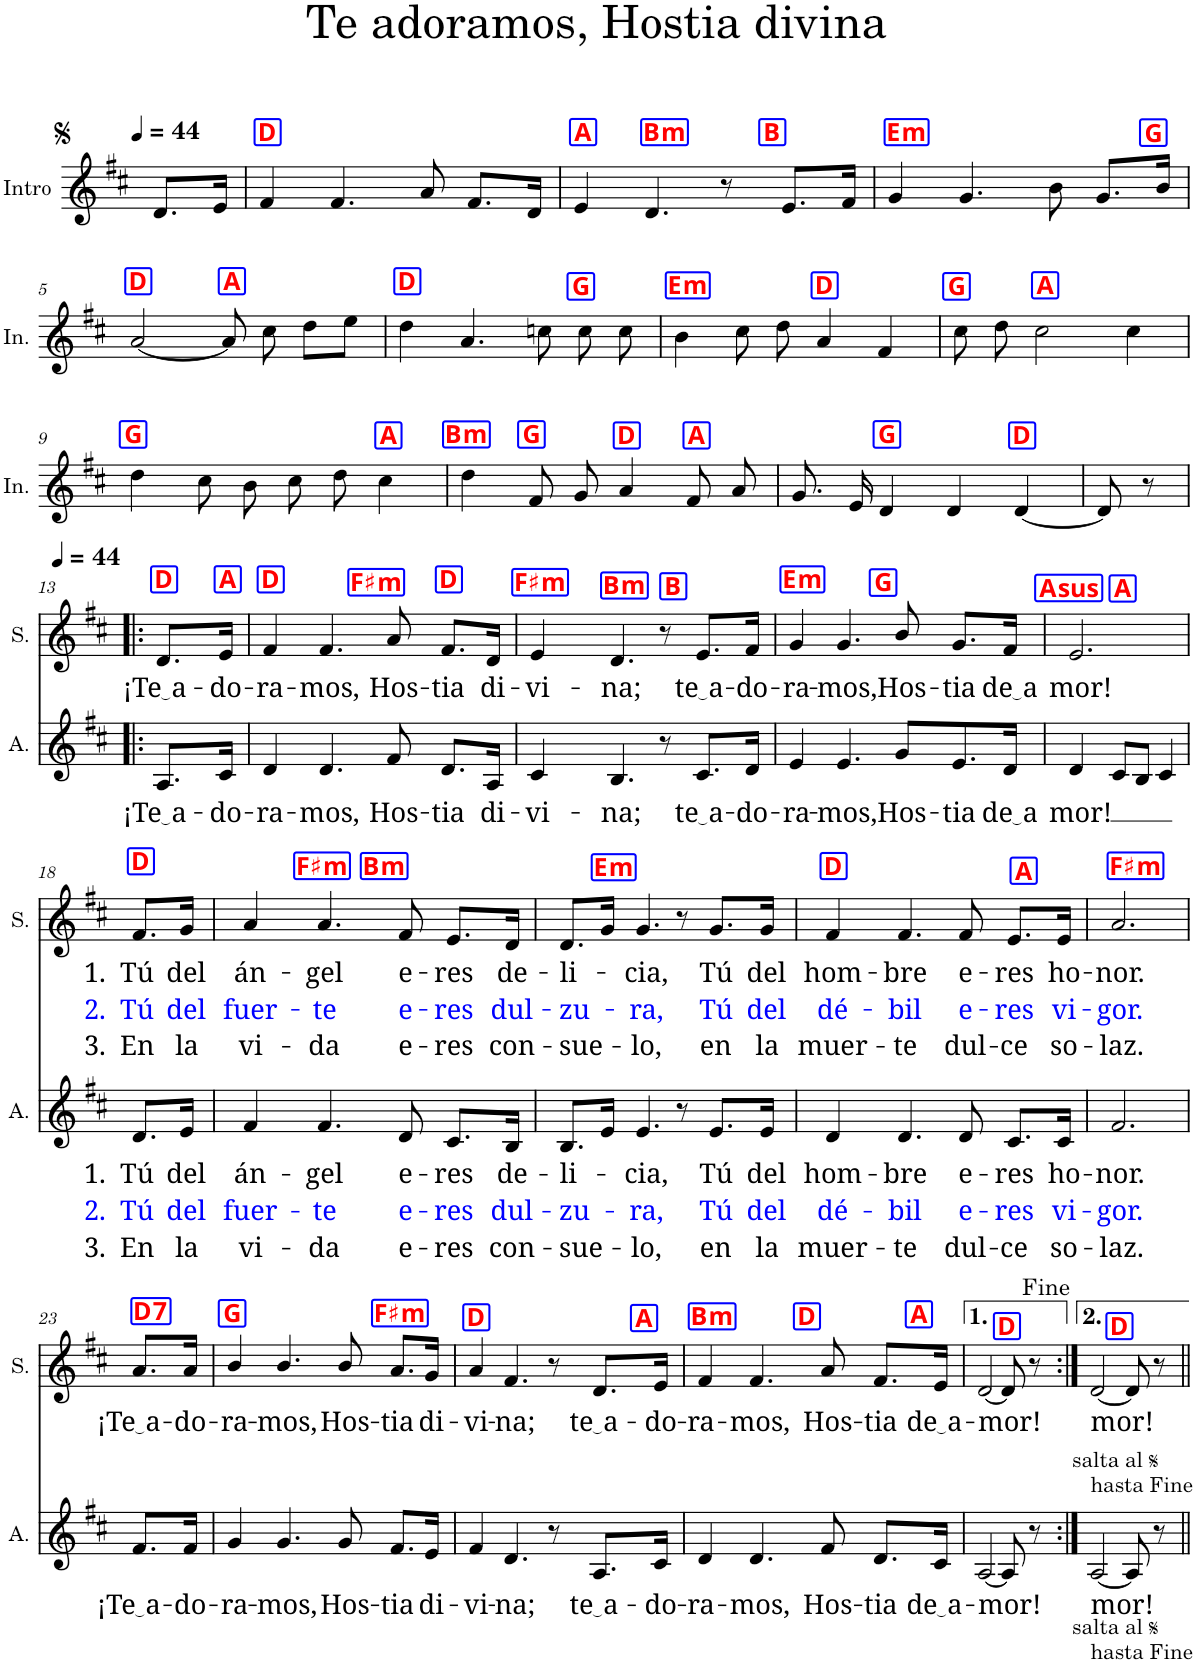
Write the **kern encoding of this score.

**kern	**harte	**kern	**text	**text	**text	**kern	**text	**text	**text	**harte
*part3	*part3	*part2	*part2	*part2	*part2	*part1	*part1	*part1	*part1	*part1
*staff3	*	*staff2	*staff2	*staff2	*staff2	*staff1	*staff1	*staff1	*staff1	*
*I"Intro	*	*I"A.	*	*	*	*I"S.	*	*	*	*
*I'In.	*	*I'A.	*	*	*	*I'S.	*	*	*	*
*clefG2	*	*clefG2	*	*	*	*clefG2	*	*	*	*
*k[f#c#]	*	*k[f#c#]	*	*	*	*k[f#c#]	*	*	*	*
*MM44	*	*MM44	*	*	*	*MM44	*	*	*	*
=1	=1	=1	=1	=1	=1	=1	=1	=1	=1	=1
8.d/L	.	4r	.	.	.	4r	.	.	.	.
16e/Jk	.	.	.	.	.	.	.	.	.	.
=2	=2	=2	=2	=2	=2	=2	=2	=2	=2	=2
4f#/	D:maj	1r	.	.	.	1r	.	.	.	.
4.f#/	.	.	.	.	.	.	.	.	.	.
8a/	.	.	.	.	.	.	.	.	.	.
8.f#/L	.	.	.	.	.	.	.	.	.	.
16d/Jk	.	.	.	.	.	.	.	.	.	.
=3	=3	=3	=3	=3	=3	=3	=3	=3	=3	=3
4e/	A:maj	1r	.	.	.	1r	.	.	.	.
!	!LO:H:kt=m	!	!	!	!	!	!	!	!	!
4.d/	B:min	.	.	.	.	.	.	.	.	.
8r	.	.	.	.	.	.	.	.	.	.
8.e/L	B:maj	.	.	.	.	.	.	.	.	.
16f#/Jk	.	.	.	.	.	.	.	.	.	.
=4	=4	=4	=4	=4	=4	=4	=4	=4	=4	=4
!	!LO:H:kt=m	!	!	!	!	!	!	!	!	!
4g/	E:min	1r	.	.	.	1r	.	.	.	.
4.g/	.	.	.	.	.	.	.	.	.	.
8b\	.	.	.	.	.	.	.	.	.	.
8.g/L	.	.	.	.	.	.	.	.	.	.
16b/Jk	G:maj	.	.	.	.	.	.	.	.	.
!!LO:LB:g=z
=5	=5	=5	=5	=5	=5	=5	=5	=5	=5	=5
[2a/	D:maj	1r	.	.	.	1r	.	.	.	.
8a/]	A:maj	.	.	.	.	.	.	.	.	.
8cc#\	.	.	.	.	.	.	.	.	.	.
8dd\L	.	.	.	.	.	.	.	.	.	.
8ee\J	.	.	.	.	.	.	.	.	.	.
=6	=6	=6	=6	=6	=6	=6	=6	=6	=6	=6
4dd\	D:maj	1r	.	.	.	1r	.	.	.	.
4.a/	.	.	.	.	.	.	.	.	.	.
8ccn\	.	.	.	.	.	.	.	.	.	.
8cc\	G:maj	.	.	.	.	.	.	.	.	.
8cc\	.	.	.	.	.	.	.	.	.	.
=7	=7	=7	=7	=7	=7	=7	=7	=7	=7	=7
!	!LO:H:kt=m	!	!	!	!	!	!	!	!	!
4b\	E:min	1r	.	.	.	1r	.	.	.	.
8cc#\	.	.	.	.	.	.	.	.	.	.
8dd\	.	.	.	.	.	.	.	.	.	.
4a/	D:maj	.	.	.	.	.	.	.	.	.
4f#/	.	.	.	.	.	.	.	.	.	.
=8	=8	=8	=8	=8	=8	=8	=8	=8	=8	=8
8cc#\	G:maj	1r	.	.	.	1r	.	.	.	.
8dd\	.	.	.	.	.	.	.	.	.	.
2cc#\	A:maj	.	.	.	.	.	.	.	.	.
4cc#\	.	.	.	.	.	.	.	.	.	.
!!LO:LB:g=z
=9	=9	=9	=9	=9	=9	=9	=9	=9	=9	=9
4dd\	G:maj	1r	.	.	.	1r	.	.	.	.
8cc#\	.	.	.	.	.	.	.	.	.	.
8b\	.	.	.	.	.	.	.	.	.	.
8cc#\	.	.	.	.	.	.	.	.	.	.
8dd\	.	.	.	.	.	.	.	.	.	.
4cc#\	A:maj	.	.	.	.	.	.	.	.	.
=10	=10	=10	=10	=10	=10	=10	=10	=10	=10	=10
!	!LO:H:kt=m	!	!	!	!	!	!	!	!	!
4dd\	B:min	1r	.	.	.	1r	.	.	.	.
8f#/	G:maj	.	.	.	.	.	.	.	.	.
8g/	.	.	.	.	.	.	.	.	.	.
4a/	D:maj	.	.	.	.	.	.	.	.	.
8f#/	A:maj	.	.	.	.	.	.	.	.	.
8a/	.	.	.	.	.	.	.	.	.	.
=11	=11	=11	=11	=11	=11	=11	=11	=11	=11	=11
8.g/	.	1r	.	.	.	1r	.	.	.	.
16e/	.	.	.	.	.	.	.	.	.	.
4d/	G:maj	.	.	.	.	.	.	.	.	.
4d/	.	.	.	.	.	.	.	.	.	.
[4d/	D:maj	.	.	.	.	.	.	.	.	.
=12	=12	=12	=12	=12	=12	=12	=12	=12	=12	=12
8d/]	.	1r	.	.	.	1r	.	.	.	.
8r	.	.	.	.	.	.	.	.	.	.
2.ryy	.	.	.	.	.	.	.	.	.	.
!!LO:LB:g=z
=13!|:	=13!|:	=13!|:	=13!|:	=13!|:	=13!|:	=13!|:	=13!|:	=13!|:	=13!|:	=13!|:
*	*	*	*	*	*	*MM44	*	*	*	*
!	!	!	!LO:LY:b	!	!	!	!LO:LY:b	!	!	!
1r	.	8.A/L	¡Te a	.	.	8.d/L	¡Te a	.	.	D:maj
!	!	!	!LO:LY:b	!	!	!	!LO:LY:b	!	!	!
.	.	16c#/Jk	-do-	.	.	16e/Jk	-do-	.	.	A:maj
.	.	2.ryy	.	.	.	2.ryy	.	.	.	.
=14	=14	=14	=14	=14	=14	=14	=14	=14	=14	=14
!	!	!	!LO:LY:b	!	!	!	!LO:LY:b	!	!	!
*	*	*	*	*	*	*^	*	*	*	*
1r	.	4d/	-ra-	.	.	4f#/	4.ryy	-ra-	.	.	D:maj
!	!	!	!LO:LY:b	!	!	!	!	!LO:LY:b	!	!	!
.	.	4.d/	-mos,	.	.	4.f#/	.	-mos,	.	.	.
!	!	!	!	!	!	!	!	!	!	!	!LO:H:kt=m
.	.	.	.	.	.	.	2ryy	.	.	.	F#:min
!	!	!	!LO:LY:b	!	!	!	!	!LO:LY:b	!	!	!
.	.	8f#/	Hos-	.	.	8a/	.	Hos-	.	.	.
!	!	!	!LO:LY:b	!	!	!	!	!LO:LY:b	!	!	!
.	.	8.d/L	-tia	.	.	8.f#/L	.	-tia	.	.	D:maj
.	.	.	.	.	.	.	8ryy	.	.	.	.
!	!	!	!LO:LY:b	!	!	!	!	!LO:LY:b	!	!	!
.	.	16A/Jk	di-	.	.	16d/Jk	.	di-	.	.	.
=15	=15	=15	=15	=15	=15	=15	=15	=15	=15	=15	=15
!	!	!	!LO:LY:b	!	!	!	!	!LO:LY:b	!	!	!LO:H:kt=m
*	*	*	*	*	*	*v	*v	*	*	*	*
1r	.	4c#/	-vi-	.	.	4e/	-vi-	.	.	F#:min
!	!	!	!LO:LY:b	!	!	!	!LO:LY:b	!	!	!LO:H:kt=m
.	.	4.B/	-na;	.	.	4.d/	-na;	.	.	B:min
.	.	8r	.	.	.	8r	.	.	.	B:maj
!	!	!	!LO:LY:b	!	!	!	!LO:LY:b	!	!	!
.	.	8.c#/L	te a	.	.	8.e/L	te a	.	.	.
!	!	!	!LO:LY:b	!	!	!	!LO:LY:b	!	!	!
.	.	16d/Jk	-do-	.	.	16f#/Jk	-do-	.	.	.
=16	=16	=16	=16	=16	=16	=16	=16	=16	=16	=16
!	!	!	!LO:LY:b	!	!	!	!LO:LY:b	!	!	!LO:H:kt=m
*	*	*	*	*	*	*^	*	*	*	*
1r	.	4e/	-ra-	.	.	4g/	2ryy	-ra-	.	.	E:min
!	!	!	!LO:LY:b	!	!	!	!	!LO:LY:b	!	!	!
.	.	4.e/	-mos,	.	.	4.g/	.	-mos,	.	.	.
.	.	.	.	.	.	.	2ryy	.	.	.	G:maj
!	!	!	!LO:LY:b	!	!	!	!	!LO:LY:b	!	!	!
.	.	8g/L	Hos-	.	.	8b/	.	Hos-	.	.	.
!	!	!	!LO:LY:b	!	!	!	!	!LO:LY:b	!	!	!
.	.	8.e/	-tia	.	.	8.g/L	.	-tia	.	.	.
!	!	!	!LO:LY:b	!	!	!	!	!LO:LY:b	!	!	!
.	.	16d/Jk	de a	.	.	16f#/Jk	.	de a	.	.	.
=17	=17	=17	=17	=17	=17	=17	=17	=17	=17	=17	=17
!	!	!	!LO:LY:b	!	!	!	!	!LO:LY:b	!	!	!LO:H:kt=sus
2.r	.	4d/	-mor!	.	.	2.e/	4ryy	-mor!	.	.	A:sus4
.	.	8c#/L	.	.	.	.	2ryy	.	.	.	A:maj
.	.	8B/J	.	.	.	.	.	.	.	.	.
.	.	4c#/	.	.	.	.	.	.	.	.	.
!!LO:LB:g=z
=18	=18	=18	=18	=18	=18	=18	=18	=18	=18	=18	=18
!	!	!	!LO:LY:b	!LO:LY:b:color=#0000FF	!LO:LY:b	!	!	!LO:LY:b	!LO:LY:b:color=#0000FF	!LO:LY:b	!
*	*	*	*	*	*	*v	*v	*	*	*	*
4r	.	8.d/L	1. Tú	2. Tú	3. En	8.f#/L	1. Tú	2. Tú	3. En	D:maj
!	!	!	!LO:LY:b	!LO:LY:b:color=#0000FF	!LO:LY:b	!	!LO:LY:b	!LO:LY:b:color=#0000FF	!LO:LY:b	!
.	.	16e/Jk	del	del	la	16g/Jk	del	del	la	.
=19	=19	=19	=19	=19	=19	=19	=19	=19	=19	=19
!	!	!	!LO:LY:b	!LO:LY:b:color=#0000FF	!LO:LY:b	!	!LO:LY:b	!LO:LY:b:color=#0000FF	!LO:LY:b	!
1r	.	4f#/	án-	fuer-	vi-	4a/	án-	fuer-	vi-	.
!	!	!	!LO:LY:b	!LO:LY:b:color=#0000FF	!LO:LY:b	!	!LO:LY:b	!LO:LY:b:color=#0000FF	!LO:LY:b	!LO:H:kt=m
.	.	4.f#/	-gel	-te	-da	4.a/	-gel	-te	-da	F#:min
!	!	!	!LO:LY:b	!LO:LY:b:color=#0000FF	!LO:LY:b	!	!LO:LY:b	!LO:LY:b:color=#0000FF	!LO:LY:b	!LO:H:kt=m
.	.	8d/	e-	e-	e-	8f#/	e-	e-	e-	B:min
!	!	!	!LO:LY:b	!LO:LY:b:color=#0000FF	!LO:LY:b	!	!LO:LY:b	!LO:LY:b:color=#0000FF	!LO:LY:b	!
.	.	8.c#/L	-res	-res	-res	8.e/L	-res	-res	-res	.
!	!	!	!LO:LY:b	!LO:LY:b:color=#0000FF	!LO:LY:b	!	!LO:LY:b	!LO:LY:b:color=#0000FF	!LO:LY:b	!
.	.	16B/Jk	de-	dul-	con-	16d/Jk	de-	dul-	con-	.
=20	=20	=20	=20	=20	=20	=20	=20	=20	=20	=20
!	!	!	!LO:LY:b	!LO:LY:b:color=#0000FF	!LO:LY:b	!	!LO:LY:b	!LO:LY:b:color=#0000FF	!LO:LY:b	!
1r	.	8.B/L	-li-	-zu-	-sue-	8.d/L	-li-	-zu-	-sue-	.
!	!	!	!	!	!	!	!	!	!	!LO:H:kt=m
.	.	16e/Jk	.	.	.	16g/Jk	.	.	.	E:min
!	!	!	!LO:LY:b	!LO:LY:b:color=#0000FF	!LO:LY:b	!	!LO:LY:b	!LO:LY:b:color=#0000FF	!LO:LY:b	!
.	.	4.e/	-cia,	-ra,	-lo,	4.g/	-cia,	-ra,	-lo,	.
.	.	8r	.	.	.	8r	.	.	.	.
!	!	!	!LO:LY:b	!LO:LY:b:color=#0000FF	!LO:LY:b	!	!LO:LY:b	!LO:LY:b:color=#0000FF	!LO:LY:b	!
.	.	8.e/L	Tú	Tú	en	8.g/L	Tú	Tú	en	.
!	!	!	!LO:LY:b	!LO:LY:b:color=#0000FF	!LO:LY:b	!	!LO:LY:b	!LO:LY:b:color=#0000FF	!LO:LY:b	!
.	.	16e/Jk	del	del	la	16g/Jk	del	del	la	.
=21	=21	=21	=21	=21	=21	=21	=21	=21	=21	=21
!	!	!	!LO:LY:b	!LO:LY:b:color=#0000FF	!LO:LY:b	!	!LO:LY:b	!LO:LY:b:color=#0000FF	!LO:LY:b	!
1r	.	4d/	hom-	dé-	muer-	4f#/	hom-	dé-	muer-	D:maj
!	!	!	!LO:LY:b	!LO:LY:b:color=#0000FF	!LO:LY:b	!	!LO:LY:b	!LO:LY:b:color=#0000FF	!LO:LY:b	!
.	.	4.d/	-bre	-bil	-te	4.f#/	-bre	-bil	-te	.
!	!	!	!LO:LY:b	!LO:LY:b:color=#0000FF	!LO:LY:b	!	!LO:LY:b	!LO:LY:b:color=#0000FF	!LO:LY:b	!
.	.	8d/	e-	e-	dul-	8f#/	e-	e-	dul-	.
!	!	!	!LO:LY:b	!LO:LY:b:color=#0000FF	!LO:LY:b	!	!LO:LY:b	!LO:LY:b:color=#0000FF	!LO:LY:b	!
.	.	8.c#/L	-res	-res	-ce	8.e/L	-res	-res	-ce	A:maj
!	!	!	!LO:LY:b	!LO:LY:b:color=#0000FF	!LO:LY:b	!	!LO:LY:b	!LO:LY:b:color=#0000FF	!LO:LY:b	!
.	.	16c#/Jk	ho-	vi-	so-	16e/Jk	ho-	vi-	so-	.
=22	=22	=22	=22	=22	=22	=22	=22	=22	=22	=22
!	!	!	!LO:LY:b	!LO:LY:b:color=#0000FF	!LO:LY:b	!	!LO:LY:b	!LO:LY:b:color=#0000FF	!LO:LY:b	!LO:H:kt=m
1r	.	2.f#/	-nor.	-gor.	-laz.	2.a/	-nor.	-gor.	-laz.	F#:min
.	.	4ryy	.	.	.	4ryy	.	.	.	.
!!LO:LB:g=z
=23	=23	=23	=23	=23	=23	=23	=23	=23	=23	=23
!	!	!	!LO:LY:b	!	!	!	!LO:LY:b	!	!	!LO:H:kt=7
1r	.	8.f#/L	¡Te a	.	.	8.a/L	¡Te a	.	.	D:7
!	!	!	!LO:LY:b	!	!	!	!LO:LY:b	!	!	!
.	.	16f#/Jk	-do-	.	.	16a/Jk	-do-	.	.	.
.	.	2.ryy	.	.	.	2.ryy	.	.	.	.
=24	=24	=24	=24	=24	=24	=24	=24	=24	=24	=24
!	!	!	!LO:LY:b	!	!	!	!LO:LY:b	!	!	!
1r	.	4g/	-ra-	.	.	4b/	-ra-	.	.	G:maj
!	!	!	!LO:LY:b	!	!	!	!LO:LY:b	!	!	!
.	.	4.g/	-mos,	.	.	4.b/	-mos,	.	.	.
!	!	!	!LO:LY:b	!	!	!	!LO:LY:b	!	!	!
.	.	8g/	Hos-	.	.	8b/	Hos-	.	.	.
!	!	!	!LO:LY:b	!	!	!	!LO:LY:b	!	!	!LO:H:kt=m
.	.	8.f#/L	-tia	.	.	8.a/L	-tia	.	.	F#:min
!	!	!	!LO:LY:b	!	!	!	!LO:LY:b	!	!	!
.	.	16e/Jk	di-	.	.	16g/Jk	di-	.	.	.
=25	=25	=25	=25	=25	=25	=25	=25	=25	=25	=25
!	!	!	!LO:LY:b	!	!	!	!LO:LY:b	!	!	!
1r	.	4f#/	-vi-	.	.	4a/	-vi-	.	.	D:maj
!	!	!	!LO:LY:b	!	!	!	!LO:LY:b	!	!	!
.	.	4.d/	-na;	.	.	4.f#/	-na;	.	.	.
.	.	8r	.	.	.	8r	.	.	.	.
!	!	!	!LO:LY:b	!	!	!	!LO:LY:b	!	!	!
.	.	8.A/L	te a	.	.	8.d/L	te a	.	.	.
!	!	!	!LO:LY:b	!	!	!	!LO:LY:b	!	!	!
.	.	16c#/Jk	-do-	.	.	16e/Jk	-do-	.	.	A:maj
=26	=26	=26	=26	=26	=26	=26	=26	=26	=26	=26
!	!	!	!LO:LY:b	!	!	!	!LO:LY:b	!	!	!LO:H:kt=m
*	*	*	*	*	*	*^	*	*	*	*
1r	.	4d/	-ra-	.	.	4f#/	2ryy	-ra-	.	.	B:min
!	!	!	!LO:LY:b	!	!	!	!	!LO:LY:b	!	!	!
.	.	4.d/	-mos,	.	.	4.f#/	.	-mos,	.	.	.
.	.	.	.	.	.	.	2ryy	.	.	.	D:maj
!	!	!	!LO:LY:b	!	!	!	!	!LO:LY:b	!	!	!
.	.	8f#/	Hos-	.	.	8a/	.	Hos-	.	.	.
!	!	!	!LO:LY:b	!	!	!	!	!LO:LY:b	!	!	!
.	.	8.d/L	-tia	.	.	8.f#/L	.	-tia	.	.	.
!	!	!	!LO:LY:b	!	!	!	!	!LO:LY:b	!	!	!
.	.	16c#/Jk	de a	.	.	16e/Jk	.	de a	.	.	A:maj
=27	=27	=27	=27	=27	=27	=27	=27	=27	=27	=27	=27
!	!	!	!LO:LY:b	!	!	!	!	!LO:LY:b	!	!	!
*	*	*	*	*	*	*v	*v	*	*	*	*
1r	.	[2A/	-mor!	.	.	[2d/	-mor!	.	.	D:maj
.	.	8A/]	.	.	.	8d/]	.	.	.	.
.	.	8r	.	.	.	8r	.	.	.	.
.	.	4ryy	.	.	.	4ryy	.	.	.	.
=28:|!	=28:|!	=28:|!	=28:|!	=28:|!	=28:|!	=28:|!	=28:|!	=28:|!	=28:|!	=28:|!
!	!	!	!	!	!	!LO:TX:b:t=salta al	!	!	!	!
!	!	!	!	!	!	!LO:TX:b:t=hasta Fine	!	!	!	!
!	!	!LO:TX:b:t=salta al	!	!	!	!	!	!	!	!
!	!	!LO:TX:b:t=hasta Fine	!	!	!	!	!	!	!	!
!	!	!	!LO:LY:b	!	!	!	!LO:LY:b	!	!	!
2r	.	[2A/	mor!	.	.	[2d/	mor!	.	.	D:maj
4r	.	8A/]	.	.	.	8d/]	.	.	.	.
.	.	8r	.	.	.	8r	.	.	.	.
=||	=||	=||	=||	=||	=||	=||	=||	=||	=||	=||
*-	*-	*-	*-	*-	*-	*-	*-	*-	*-	*-
